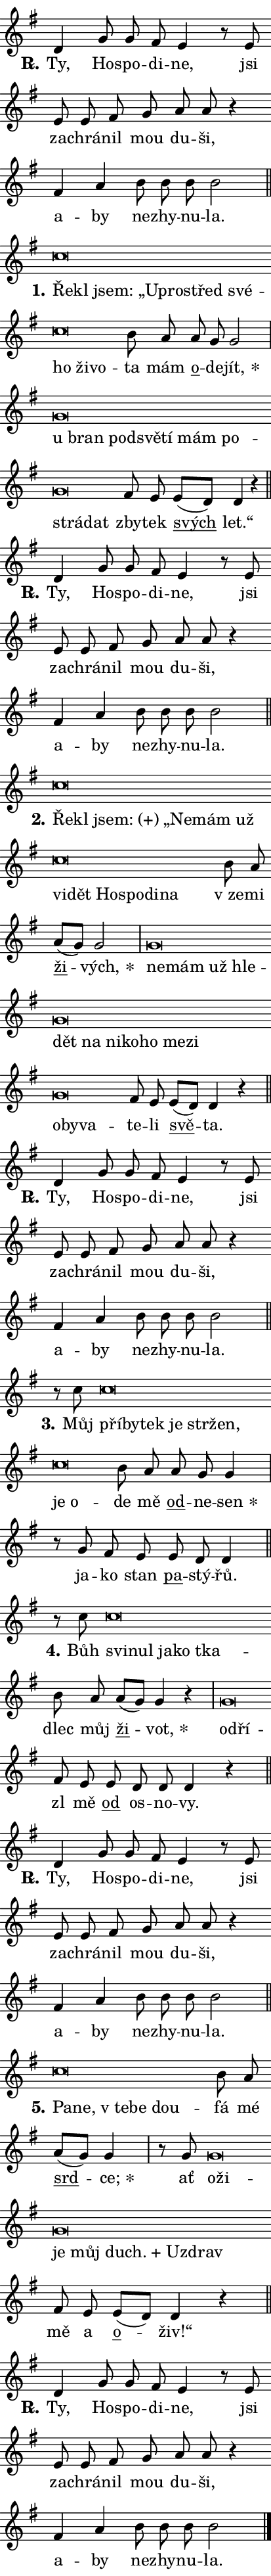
\version "2.22.1"
\header { tagline = "" }
\paper {
  indent = 0\cm
  top-margin = 0\cm
  right-margin = 0\cm
  bottom-margin = 0\cm
  left-margin = 0\cm
  paper-width = 7\cm
  page-breaking = #ly:one-page-breaking
  system-system-spacing.basic-distance = #11
  score-system-spacing.basic-distance = #11.3
  ragged-last = ##f
}


%% Author: Thomas Morley
%% https://lists.gnu.org/archive/html/lilypond-user/2020-05/msg00002.html
#(define (line-position grob)
"Returns position of @var[grob} in current system:
   @code{'start}, if at first time-step
   @code{'end}, if at last time-step
   @code{'middle} otherwise
"
  (let* ((col (ly:item-get-column grob))
         (ln (ly:grob-object col 'left-neighbor))
         (rn (ly:grob-object col 'right-neighbor))
         (col-to-check-left (if (ly:grob? ln) ln col))
         (col-to-check-right (if (ly:grob? rn) rn col))
         (break-dir-left
           (and
             (ly:grob-property col-to-check-left 'non-musical #f)
             (ly:item-break-dir col-to-check-left)))
         (break-dir-right
           (and
             (ly:grob-property col-to-check-right 'non-musical #f)
             (ly:item-break-dir col-to-check-right))))
        (cond ((eqv? 1 break-dir-left) 'start)
              ((eqv? -1 break-dir-right) 'end)
              (else 'middle))))

#(define (tranparent-at-line-position vctor)
  (lambda (grob)
  "Relying on @code{line-position} select the relevant enry from @var{vctor}.
Used to determine transparency,"
    (case (line-position grob)
      ((end) (not (vector-ref vctor 0)))
      ((middle) (not (vector-ref vctor 1)))
      ((start) (not (vector-ref vctor 2))))))

noteHeadBreakVisibility =
#(define-music-function (break-visibility)(vector?)
"Makes @code{NoteHead}s transparent relying on @var{break-visibility}"
#{
  \override NoteHead.transparent =
    #(tranparent-at-line-position break-visibility)
#})

#(define delete-ledgers-for-transparent-note-heads
  (lambda (grob)
    "Reads whether a @code{NoteHead} is transparent.
If so this @code{NoteHead} is removed from @code{'note-heads} from
@var{grob}, which is supposed to be @code{LedgerLineSpanner}.
As a result ledgers are not printed for this @code{NoteHead}"
    (let* ((nhds-array (ly:grob-object grob 'note-heads))
           (nhds-list
             (if (ly:grob-array? nhds-array)
                 (ly:grob-array->list nhds-array)
                 '()))
           ;; Relies on the transparent-property being done before
           ;; Staff.LedgerLineSpanner.after-line-breaking is executed.
           ;; This is fragile ...
           (to-keep
             (remove
               (lambda (nhd)
                 (ly:grob-property nhd 'transparent #f))
               nhds-list)))
      ;; TODO find a better method to iterate over grob-arrays, similiar
      ;; to filter/remove etc for lists
      ;; For now rebuilt from scratch
      (set! (ly:grob-object grob 'note-heads)  '())
      (for-each
        (lambda (nhd)
          (ly:pointer-group-interface::add-grob grob 'note-heads nhd))
        to-keep))))

hideNotes = {
  \noteHeadBreakVisibility #begin-of-line-visible
}
unHideNotes = {
  \noteHeadBreakVisibility #all-visible
}

% work-around for resetting accidentals
% https://lilypond.org/doc/v2.23/Documentation/notation/displaying-rhythms#unmetered-music
cadenzaMeasure = {
  \cadenzaOff
  \partial 1024 s1024
  \cadenzaOn
}

#(define-markup-command (accent layout props text) (markup?)
  "Underline accented syllable"
  (interpret-markup layout props
    #{\markup \override #'(offset . 4.3) \underline { #text }#}))

responsum = \markup \concat {
  "R" \hspace #-1.05 \path #0.1 #'((moveto 0 0.07) (lineto 0.9 0.8)) \hspace #0.05 "."
}

\layout {
    \context {
        \Staff
        \remove "Time_signature_engraver"
        \override LedgerLineSpanner.after-line-breaking = #delete-ledgers-for-transparent-note-heads
    }
    \context {
        \Voice {
            \override NoteHead.output-attributes = #'((class . "notehead"))
            \override Hairpin.height = #0.55
        }
    }
    \context {
        \Lyrics {
            \override StanzaNumber.output-attributes = #'((class . "stanzanumber"))
            \override LyricSpace.minimum-distance = #0.9
            \override LyricText.font-name = #"TeX Gyre Schola"
            \override LyricText.font-size = 1
            \override StanzaNumber.font-name = #"TeX Gyre Schola Bold"
            \override StanzaNumber.font-size = 1
        }
    }
}

% magnetic-lyrics.ily
%
%   written by
%     Jean Abou Samra <jean@abou-samra.fr>
%     Werner Lemberg <wl@gnu.org>
%
%   adapted by
%     Jiri Hon <jiri.hon@gmail.com>
%
% Version 2022-Apr-15

% https://www.mail-archive.com/lilypond-user@gnu.org/msg149350.html

#(define (Left_hyphen_pointer_engraver context)
   "Collect syllable-hyphen-syllable occurrences in lyrics and store
them in properties.  This engraver only looks to the left.  For
example, if the lyrics input is @code{foo -- bar}, it does the
following.

@itemize @bullet
@item
Set the @code{text} property of the @code{LyricHyphen} grob between
@q{foo} and @q{bar} to @code{foo}.

@item
Set the @code{left-hyphen} property of the @code{LyricText} grob with
text @q{foo} to the @code{LyricHyphen} grob between @q{foo} and
@q{bar}.
@end itemize

Use this auxiliary engraver in combination with the
@code{lyric-@/text::@/apply-@/magnetic-@/offset!} hook."
   (let ((hyphen #f)
         (text #f))
     (make-engraver
      (acknowledgers
       ((lyric-syllable-interface engraver grob source-engraver)
        (set! text grob)))
      (end-acknowledgers
       ((lyric-hyphen-interface engraver grob source-engraver)
        ;(when (not (grob::has-interface grob 'lyric-space-interface))
          (set! hyphen grob)));)
      ((stop-translation-timestep engraver)
       (when (and text hyphen)
         (ly:grob-set-object! text 'left-hyphen hyphen))
       (set! text #f)
       (set! hyphen #f)))))

#(define (lyric-text::apply-magnetic-offset! grob)
   "If the space between two syllables is less than the value in
property @code{LyricText@/.details@/.squash-threshold}, move the right
syllable to the left so that it gets concatenated with the left
syllable.

Use this function as a hook for
@code{LyricText@/.after-@/line-@/breaking} if the
@code{Left_@/hyphen_@/pointer_@/engraver} is active."
   (let ((hyphen (ly:grob-object grob 'left-hyphen #f)))
     (when hyphen
       (let ((left-text (ly:spanner-bound hyphen LEFT)))
         (when (grob::has-interface left-text 'lyric-syllable-interface)
           (let* ((common (ly:grob-common-refpoint grob left-text X))
                  (this-x-ext (ly:grob-extent grob common X))
                  (left-x-ext
                   (begin
                     ;; Trigger magnetism for left-text.
                     (ly:grob-property left-text 'after-line-breaking)
                     (ly:grob-extent left-text common X)))
                  ;; `delta` is the gap width between two syllables.
                  (delta (- (interval-start this-x-ext)
                            (interval-end left-x-ext)))
                  (details (ly:grob-property grob 'details))
                  (threshold (assoc-get 'squash-threshold details 0.2)))
             (when (< delta threshold)
               (let* (;; We have to manipulate the input text so that
                      ;; ligatures crossing syllable boundaries are not
                      ;; disabled.  For languages based on the Latin
                      ;; script this is essentially a beautification.
                      ;; However, for non-Western scripts it can be a
                      ;; necessity.
                      (lt (ly:grob-property left-text 'text))
                      (rt (ly:grob-property grob 'text))
                      (is-space (grob::has-interface hyphen 'lyric-space-interface))
                      (space (if is-space " " ""))
                      (space-markup (grob-interpret-markup grob " "))
                      (space-size (interval-length (ly:stencil-extent space-markup X)))
                      (extra-delta (if is-space space-size 0))
                      ;; Append new syllable.
                      (ltrt-space (if (and (string? lt) (string? rt))
                                (string-append lt space rt)
                                (make-concat-markup (list lt space rt))))
                      ;; Right-align `ltrt` to the right side.
                      (ltrt-space-markup (grob-interpret-markup
                               grob
                               (make-translate-markup
                                (cons (interval-length this-x-ext) 0)
                                (make-right-align-markup ltrt-space)))))
                 (begin
                   ;; Don't print `left-text`.
                   (ly:grob-set-property! left-text 'stencil #f)
                   ;; Set text and stencil (which holds all collected
                   ;; syllables so far) and shift it to the left.
                   (ly:grob-set-property! grob 'text ltrt-space)
                   (ly:grob-set-property! grob 'stencil ltrt-space-markup)
                   (ly:grob-translate-axis! grob (- (- delta extra-delta)) X))))))))))


#(define (lyric-hyphen::displace-bounds-first grob)
   ;; Make very sure this callback isn't triggered too early.
   (let ((left (ly:spanner-bound grob LEFT))
         (right (ly:spanner-bound grob RIGHT)))
     (ly:grob-property left 'after-line-breaking)
     (ly:grob-property right 'after-line-breaking)
     (ly:lyric-hyphen::print grob)))

squashThreshold = #0.4

\layout {
  \context {
    \Lyrics
    \consists #Left_hyphen_pointer_engraver
    \override LyricText.after-line-breaking =
      #lyric-text::apply-magnetic-offset!
    \override LyricHyphen.stencil = #lyric-hyphen::displace-bounds-first
    \override LyricText.details.squash-threshold = \squashThreshold
    \override LyricHyphen.minimum-distance = 0
    \override LyricHyphen.minimum-length = \squashThreshold
  }
}

squash = \override LyricText.details.squash-threshold = 9999
unSquash = \override LyricText.details.squash-threshold = \squashThreshold

left = \override LyricText.self-alignment-X = #LEFT
unLeft = \revert LyricText.self-alignment-X

starOffset = #(lambda (grob) 
                (let ((x_offset (ly:self-alignment-interface::aligned-on-x-parent grob)))
                  (if (= x_offset 0) 0 (+ x_offset 1.2))))

star = #(define-music-function (syllable)(string?)
"Append star separator at the end of a syllable"
#{
  \once \override LyricText.X-offset = #starOffset
  \lyricmode { \markup {
    #syllable
    \override #'((font-name . "TeX Gyre Schola Bold")) \hspace #0.2 \lower #0.65 \larger "*"
  } }
#})

starAccent = #(define-music-function (syllable)(string?)
"Append star separator at the end of a syllable and make accent"
#{
  \once \override LyricText.X-offset = #starOffset
  \lyricmode { \markup {
    \accent #syllable
    \override #'((font-name . "TeX Gyre Schola Bold")) \hspace #0.2 \lower #0.65 \larger "*"
  } }
#})

breath = #(define-music-function (syllable)(string?)
"Append breathing indicator at the end of a syllable"
#{
  \lyricmode { \markup { #syllable "+" } }
#})

optionalBreath = #(define-music-function (syllable)(string?)
"Append optional breathing indicator at the end of a syllable"
#{
  \lyricmode { \markup { #syllable "(+)" } }
#})


\score {
    <<
        \new Voice = "melody" { \cadenzaOn \key g \major \relative { d'4 g8 g fis e4 r8 e8 \bar "" e e \bar "" fis g \bar "" a a r4 \bar "" fis a b8 b b b2 \cadenzaMeasure \bar "||" \break } }
        \new Lyrics \lyricsto "melody" { \lyricmode { \set stanza = \responsum
Ty, Ho -- spo -- di -- ne, jsi za -- chrá -- nil mou du -- ši, a -- by ne -- zhy -- nu -- la. } }
    >>
    \layout {}
}

\score {
    <<
        \new Voice = "melody" { \cadenzaOn \key g \major \relative { c''\breve*1/16 \hideNotes \breve*1/16 \bar "" \breve*1/16 \bar "" \breve*1/16 \bar "" \breve*1/16 \bar "" \breve*1/16 \bar "" \breve*1/16 \bar "" \breve*1/16 \breve*1/16 \bar "" \unHideNotes b8 a \bar "" a g g2 \cadenzaMeasure \bar "|" g\breve*1/16 \hideNotes \breve*1/16 \bar "" \breve*1/16 \bar "" \breve*1/16 \bar "" \breve*1/16 \bar "" \breve*1/16 \bar "" \breve*1/16 \bar "" \breve*1/16 \breve*1/16 \bar "" \unHideNotes fis8 e \bar "" e[( d)] d4 r \cadenzaMeasure \bar "||" \break } }
        \new Lyrics \lyricsto "melody" { \lyricmode { \set stanza = "1."
\left Ře -- \squash kl jsem: „Upro -- střed své -- ho ži -- vo -- \unLeft \unSquash ta mám \markup \accent o -- de -- \star jít, \left u \squash bran pod -- svě -- tí mám po -- strá -- dat \unLeft \unSquash zby -- tek \markup \accent svých let.“ } }
    >>
    \layout {}
}

\score {
    <<
        \new Voice = "melody" { \cadenzaOn \key g \major \relative { d'4 g8 g fis e4 r8 e8 \bar "" e e \bar "" fis g \bar "" a a r4 \bar "" fis a b8 b b b2 \cadenzaMeasure \bar "||" \break } }
        \new Lyrics \lyricsto "melody" { \lyricmode { \set stanza = \responsum
Ty, Ho -- spo -- di -- ne, jsi za -- chrá -- nil mou du -- ši, a -- by ne -- zhy -- nu -- la. } }
    >>
    \layout {}
}

\score {
    <<
        \new Voice = "melody" { \cadenzaOn \key g \major \relative { c''\breve*1/16 \hideNotes \breve*1/16 \bar "" \breve*1/16 \bar "" \breve*1/16 \bar "" \breve*1/16 \bar "" \breve*1/16 \bar "" \breve*1/16 \bar "" \breve*1/16 \bar "" \breve*1/16 \bar "" \breve*1/16 \bar "" \breve*1/16 \breve*1/16 \bar "" \unHideNotes b8 a \bar "" a[( g)] g2 \cadenzaMeasure \bar "|" g\breve*1/16 \hideNotes \breve*1/16 \bar "" \breve*1/16 \bar "" \breve*1/16 \bar "" \breve*1/16 \bar "" \breve*1/16 \bar "" \breve*1/16 \bar "" \breve*1/16 \bar "" \breve*1/16 \bar "" \breve*1/16 \bar "" \breve*1/16 \bar "" \breve*1/16 \bar "" \breve*1/16 \breve*1/16 \bar "" \unHideNotes fis8 e \bar "" e[( d)] d4 r \cadenzaMeasure \bar "||" \break } }
        \new Lyrics \lyricsto "melody" { \lyricmode { \set stanza = "2."
\left Ře -- \squash kl \optionalBreath jsem: „Ne -- mám už vi -- dět Ho -- spo -- di -- na \unLeft \unSquash "v ze" -- mi \markup \accent ži -- \star vých, \left ne -- \squash mám už hle -- dět na ni -- ko -- ho me -- zi o -- by -- va -- \unLeft \unSquash te -- li \markup \accent svě -- ta. } }
    >>
    \layout {}
}

\score {
    <<
        \new Voice = "melody" { \cadenzaOn \key g \major \relative { d'4 g8 g fis e4 r8 e8 \bar "" e e \bar "" fis g \bar "" a a r4 \bar "" fis a b8 b b b2 \cadenzaMeasure \bar "||" \break } }
        \new Lyrics \lyricsto "melody" { \lyricmode { \set stanza = \responsum
Ty, Ho -- spo -- di -- ne, jsi za -- chrá -- nil mou du -- ši, a -- by ne -- zhy -- nu -- la. } }
    >>
    \layout {}
}

\score {
    <<
        \new Voice = "melody" { \cadenzaOn \key g \major \relative { r8 c''8 c\breve*1/16 \hideNotes \breve*1/16 \bar "" \breve*1/16 \bar "" \breve*1/16 \bar "" \breve*1/16 \bar "" \breve*1/16 \bar "" \breve*1/16 \breve*1/16 \bar "" \unHideNotes b8 a \bar "" a g g4 \cadenzaMeasure \bar "|" r8 g fis8 e \bar "" e d d4 \cadenzaMeasure \bar "||" \break } }
        \new Lyrics \lyricsto "melody" { \lyricmode { \set stanza = "3."
Můj \left pří -- \squash by -- tek je str -- žen, je o -- \unLeft \unSquash de mě \markup \accent od -- ne -- \star sen ja -- ko stan \markup \accent pa -- stý -- řů. } }
    >>
    \layout {}
}

\score {
    <<
        \new Voice = "melody" { \cadenzaOn \key g \major \relative { r8 c''8 c\breve*1/16 \hideNotes \breve*1/16 \bar "" \breve*1/16 \bar "" \breve*1/16 \breve*1/16 \bar "" \unHideNotes b8 a \bar "" a[( g)] g4 r \cadenzaMeasure \bar "|" g\breve*1/16 \hideNotes \breve*1/16 \bar "" \unHideNotes fis8 e \bar "" e d d d4 r \cadenzaMeasure \bar "||" \break } }
        \new Lyrics \lyricsto "melody" { \lyricmode { \set stanza = "4."
Bůh \left svi -- \squash nul ja -- ko tka -- \unLeft \unSquash dlec můj \markup \accent ži -- \star vot, \left od -- \squash ří -- \unLeft \unSquash zl mě \markup \accent od os -- no -- vy. } }
    >>
    \layout {}
}

\score {
    <<
        \new Voice = "melody" { \cadenzaOn \key g \major \relative { d'4 g8 g fis e4 r8 e8 \bar "" e e \bar "" fis g \bar "" a a r4 \bar "" fis a b8 b b b2 \cadenzaMeasure \bar "||" \break } }
        \new Lyrics \lyricsto "melody" { \lyricmode { \set stanza = \responsum
Ty, Ho -- spo -- di -- ne, jsi za -- chrá -- nil mou du -- ši, a -- by ne -- zhy -- nu -- la. } }
    >>
    \layout {}
}

\score {
    <<
        \new Voice = "melody" { \cadenzaOn \key g \major \relative { c''\breve*1/16 \hideNotes \breve*1/16 \bar "" \breve*1/16 \bar "" \breve*1/16 \breve*1/16 \bar "" \unHideNotes b8 a \bar "" a[( g)] g4 \cadenzaMeasure \bar "|" r8 g8 g\breve*1/16 \hideNotes \breve*1/16 \bar "" \breve*1/16 \bar "" \breve*1/16 \bar "" \breve*1/16 \bar "" \breve*1/16 \breve*1/16 \bar "" \unHideNotes fis8 e \bar "" e[( d)] d4 r \cadenzaMeasure \bar "||" \break } }
        \new Lyrics \lyricsto "melody" { \lyricmode { \set stanza = "5."
\left Pa -- \squash ne, "v te" -- be dou -- \unLeft \unSquash fá mé \markup \accent srd -- \star ce; ať \left o -- \squash ži -- je můj \breath "duch." Uz -- drav \unLeft \unSquash mě a \markup \accent o -- živ!“ } }
    >>
    \layout {}
}

\score {
    <<
        \new Voice = "melody" { \cadenzaOn \key g \major \relative { d'4 g8 g fis e4 r8 e8 \bar "" e e \bar "" fis g \bar "" a a r4 \bar "" fis a b8 b b b2 \cadenzaMeasure \bar "||" \break } \bar "|." }
        \new Lyrics \lyricsto "melody" { \lyricmode { \set stanza = \responsum
Ty, Ho -- spo -- di -- ne, jsi za -- chrá -- nil mou du -- ši, a -- by ne -- zhy -- nu -- la. } }
    >>
    \layout {}
}
